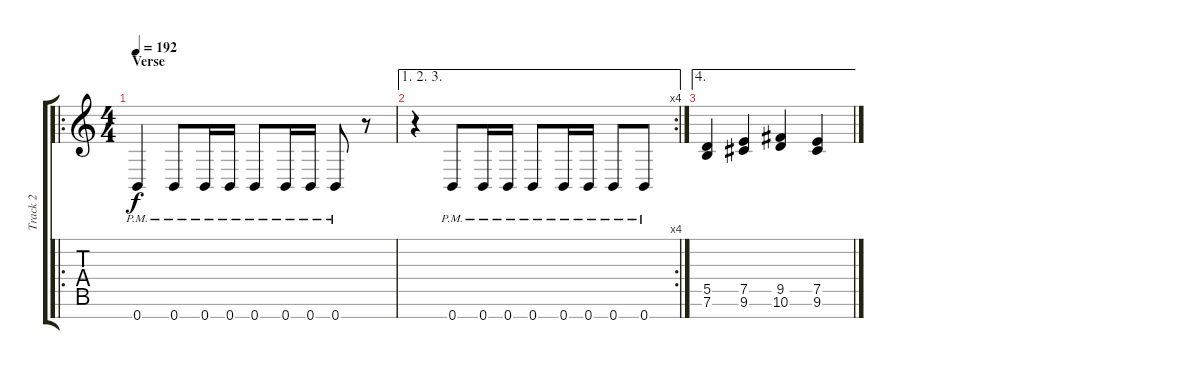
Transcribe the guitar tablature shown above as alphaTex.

\track ("Track 2" "Track 2") {instrument distortionguitar}
\staff {score tabs}
\tuning (E4 B3 G3 D3 A2 E2 B1) {hide}
\ro
\ts (4 4)
\section ("" "Verse")
\tempo 192
\clef g2
\ks c
0.7{pm}.4{dy f} 0.7{pm}.8 0.7{pm}.16 0.7{pm}.16 0.7{pm}.8 0.7{pm}.16 0.7{pm}.16 0.7{pm}.8 r.8 |
\ae (1 2 3)
\rc 4
r.4 0.7{pm}.8 0.7{pm}.16 0.7{pm}.16 0.7{pm}.8 0.7{pm}.16 0.7{pm}.16 0.7{pm}.8 0.7{pm}.8 |
\ae 4
(5.5 7.6).4 (7.5 9.6).4 (9.5 10.6).4 (7.5 9.6).4
